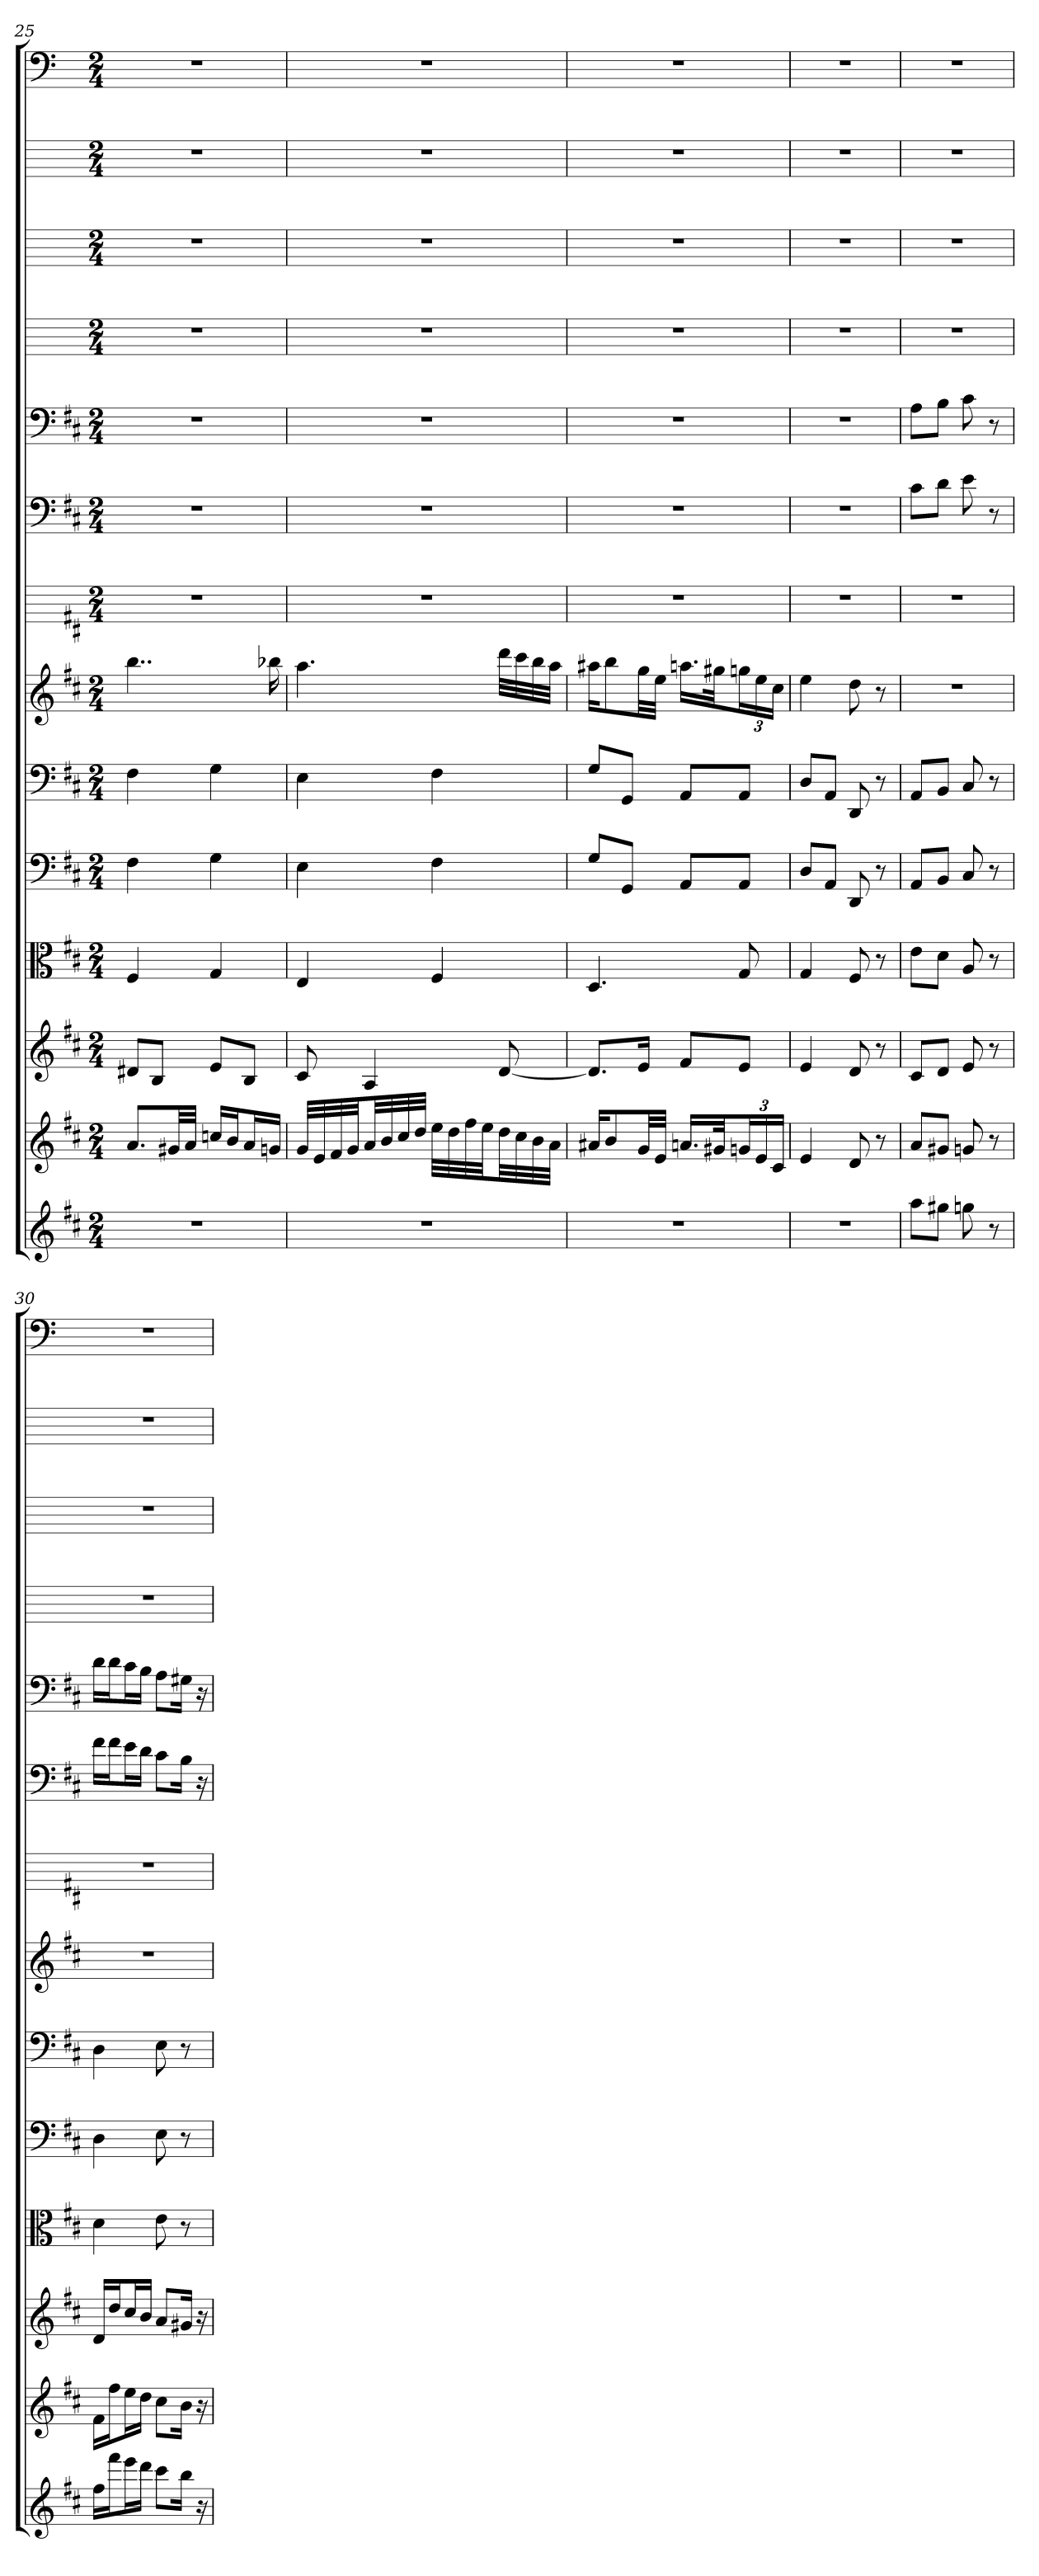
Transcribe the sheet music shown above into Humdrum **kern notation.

**kern	**kern	**kern	**kern	**kern	**kern	**kern	**kern	**kern	**kern	**kern	**kern	**kern	**kern
*part14	*part13	*part12	*part11	*part10	*part9	*part8	*part7	*part6	*part5	*part4	*part3	*part2	*part1
*staff14	*staff13	*staff12	*staff11	*staff10	*staff9	*staff8	*staff7	*staff6	*staff5	*staff4	*staff3	*staff2	*staff1
*	*	*	*clefC3	*clefF4	*clefF4	*	*	*clefF4	*clefF4	*	*	*	*clefF4
*k[f#c#]	*k[f#c#]	*k[f#c#]	*k[f#c#]	*k[f#c#]	*k[f#c#]	*k[f#c#]	*k[f#c#]	*k[f#c#]	*k[f#c#]	*k[]	*k[]	*k[]	*k[]
*M2/4	*M2/4	*M2/4	*M2/4	*M2/4	*M2/4	*M2/4	*M2/4	*M2/4	*M2/4	*M2/4	*M2/4	*M2/4	*M2/4
=25	=25	=25	=25	=25	=25	=25	=25	=25	=25	=25	=25	=25	=25
2r	8.aL	8d#XL	4F#	4F#	4F#	4..bb	2r	2r	2r	2r	2r	2r	2r
.	.	8BJ	.	.	.	.	.	.	.	.	.	.	.
.	32g#XLL	.	.	.	.	.	.	.	.	.	.	.	.
.	32aJJJ	.	.	.	.	.	.	.	.	.	.	.	.
.	16ccnLL	8eL	4G	4G	4G	.	.	.	.	.	.	.	.
.	16bJ	.	.	.	.	.	.	.	.	.	.	.	.
.	16aL	8BJ	.	.	.	.	.	.	.	.	.	.	.
.	16gnJJ	.	.	.	.	16bb-X	.	.	.	.	.	.	.
=26	=26	=26	=26	=26	=26	=26	=26	=26	=26	=26	=26	=26	=26
2r	32gLLL	8c#	4E	4E	4E	4.aa	2r	2r	2r	2r	2r	2r	2r
.	32e	.	.	.	.	.	.	.	.	.	.	.	.
.	32f#	.	.	.	.	.	.	.	.	.	.	.	.
.	32gJJ	.	.	.	.	.	.	.	.	.	.	.	.
.	32aLL	4A	.	.	.	.	.	.	.	.	.	.	.
.	32b	.	.	.	.	.	.	.	.	.	.	.	.
.	32cc#	.	.	.	.	.	.	.	.	.	.	.	.
.	32ddJJJ	.	.	.	.	.	.	.	.	.	.	.	.
.	32eeLLL	.	4F#	4F#	4F#	.	.	.	.	.	.	.	.
.	32dd	.	.	.	.	.	.	.	.	.	.	.	.
.	32ff#	.	.	.	.	.	.	.	.	.	.	.	.
.	32eeJJ	.	.	.	.	.	.	.	.	.	.	.	.
.	32ddLL	[8d	.	.	.	32dddLLL	.	.	.	.	.	.	.
.	32cc#	.	.	.	.	32ccc#	.	.	.	.	.	.	.
.	32b	.	.	.	.	32bb	.	.	.	.	.	.	.
.	32aJJJ	.	.	.	.	32aaJJJ	.	.	.	.	.	.	.
=27	=27	=27	=27	=27	=27	=27	=27	=27	=27	=27	=27	=27	=27
2r	16a#XKL	8.dL]	4.D	8G/L	8G/L	16aa#XKL	2r	2r	2r	2r	2r	2r	2r
.	8b	.	.	.	.	8bb	.	.	.	.	.	.	.
.	.	.	.	8GG/J	8GG/J	.	.	.	.	.	.	.	.
.	32gLL	16eJk	.	.	.	32ggLL	.	.	.	.	.	.	.
.	32eJJJ	.	.	.	.	32eeJJJ	.	.	.	.	.	.	.
.	16.anLL	8f#L	.	8AA/L	8AA/L	16.aanLL	.	.	.	.	.	.	.
.	32g#XJk	.	.	.	.	32gg#XJk	.	.	.	.	.	.	.
.	24gnL	8eJ	8G	8AA/J	8AA/J	24ggnL	.	.	.	.	.	.	.
.	24e	.	.	.	.	24ee	.	.	.	.	.	.	.
.	24c#JJ	.	.	.	.	24cc#JJ	.	.	.	.	.	.	.
=28	=28	=28	=28	=28	=28	=28	=28	=28	=28	=28	=28	=28	=28
2r	4e	4e	4G	8D/L	8D/L	4ee	2r	2r	2r	2r	2r	2r	2r
.	.	.	.	8AA/J	8AA/J	.	.	.	.	.	.	.	.
.	8d	8d	8F#	8DD	8DD	8dd	.	.	.	.	.	.	.
.	8r	8r	8r	8r	8r	8r	.	.	.	.	.	.	.
=29	=29	=29	=29	=29	=29	=29	=29	=29	=29	=29	=29	=29	=29
8aaL	8aL	8c#L	8e\L	8AA/L	8AA/L	2r	2r	8c#\L	8A\L	2r	2r	2r	2r
8gg#XJ	8g#XJ	8dJ	8d\J	8BB/J	8BB/J	.	.	8d\J	8B\J	.	.	.	.
8ggn	8gn	8e	8A	8C#	8C#	.	.	8e	8c#	.	.	.	.
8r	8r	8r	8r	8r	8r	.	.	8r	8r	.	.	.	.
=30	=30	=30	=30	=30	=30	=30	=30	=30	=30	=30	=30	=30	=30
16ff#LL	16f#LL	16dLL	4d	4D	4D	2r	2r	16f#\LL	16d\LL	2r	2r	2r	2r
16fff#J	16ff#J	16ddJ	.	.	.	.	.	16f#\J	16d\J	.	.	.	.
16eeeL	16eeL	16cc#L	.	.	.	.	.	16e\L	16c#\L	.	.	.	.
16dddJJ	16ddJJ	16bJJ	.	.	.	.	.	16d\JJ	16B\JJ	.	.	.	.
8ccc#L	8cc#L	8aL	8e	8E	8E	.	.	8c#\L	8A\L	.	.	.	.
16bbJk	16bJk	16g#XJk	8r	8r	8r	.	.	16B\Jk	16G#X\Jk	.	.	.	.
16r	16r	16r	.	.	.	.	.	16r	16r	.	.	.	.
=	=	=	=	=	=	=	=	=	=	=	=	=	=
*-	*-	*-	*-	*-	*-	*-	*-	*-	*-	*-	*-	*-	*-
